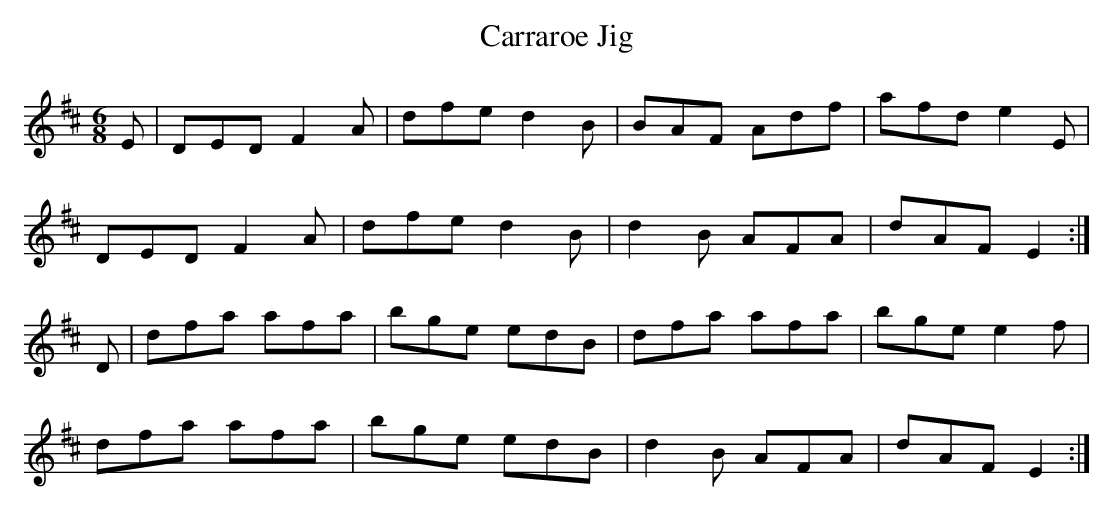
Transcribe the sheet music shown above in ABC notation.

X:1
T: Carraroe Jig
M: 6/8
L: 1/8
K: D
E|DED F2 A|dfe d2 B|BAF Adf|afd e2 E|
DED F2 A|dfe d2 B|d2 B AFA|dAF E2 :|
D|dfa afa|bge edB|dfa afa|bge e2f|
dfa afa|bge edB|d2 B AFA|dAF E2 :|
